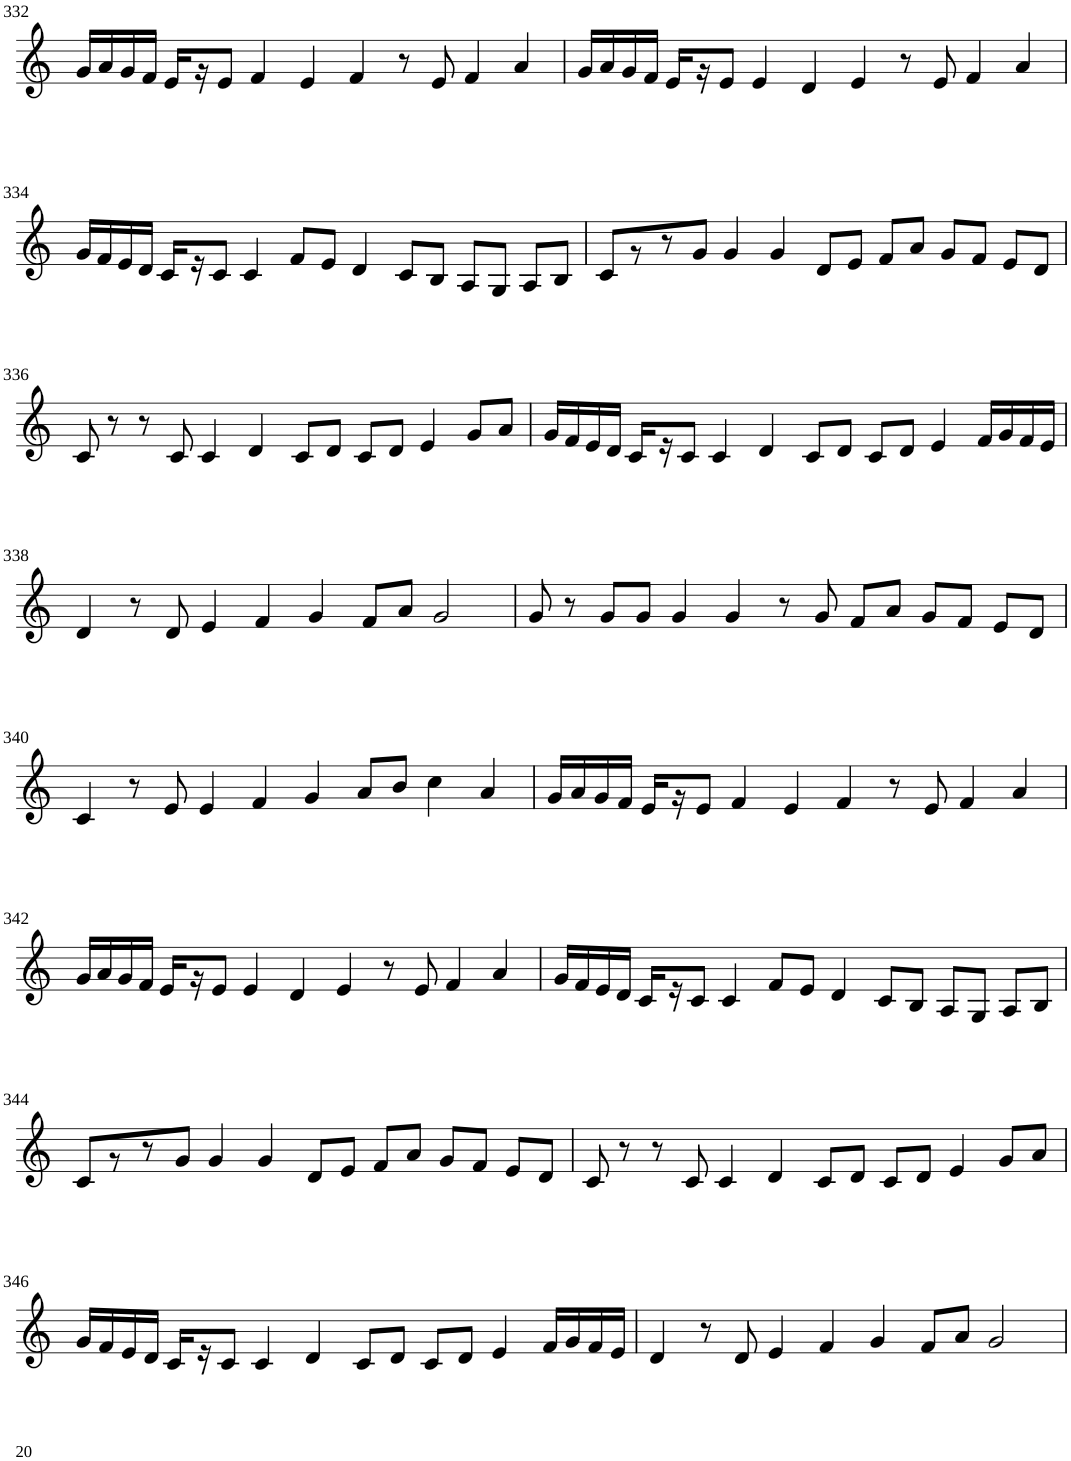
**kern
*part1
*staff1
*I"Violin
!!LO:PB:g=z
*clefG2
*k[]
*M8/4
=332
16g/LL
16a/
16g/
16f/JJ
16e/LL
16r
8e/J
4f/
4e/
4f/
8r
8e/
4f/
4a/
=333
16g/LL
16a/
16g/
16f/JJ
16e/LL
16r
8e/J
4e/
4d/
4e/
8r
8e/
4f/
4a/
!!LO:LB:g=z
=334
16g/LL
16f/
16e/
16d/JJ
16c/LL
16r
8c/J
4c/
8f/L
8e/J
4d/
8c/L
8B/J
8A/L
8G/J
8A/L
8B/J
=335
8c/L
8r
8r
8g/J
4g/
4g/
8d/L
8e/J
8f/L
8a/J
8g/L
8f/J
8e/L
8d/J
!!LO:LB:g=z
=336
8c/
8r
8r
8c/
4c/
4d/
8c/L
8d/J
8c/L
8d/J
4e/
8g/L
8a/J
=337
16g/LL
16f/
16e/
16d/JJ
16c/LL
16r
8c/J
4c/
4d/
8c/L
8d/J
8c/L
8d/J
4e/
16f/LL
16g/
16f/
16e/JJ
!!LO:LB:g=z
=338
4d/
8r
8d/
4e/
4f/
4g/
8f/L
8a/J
2g/
=339
8g/
8r
8g/L
8g/J
4g/
4g/
8r
8g/
8f/L
8a/J
8g/L
8f/J
8e/L
8d/J
!!LO:LB:g=z
=340
4c/
8r
8e/
4e/
4f/
4g/
8a/L
8b/J
4cc\
4a/
=341
16g/LL
16a/
16g/
16f/JJ
16e/LL
16r
8e/J
4f/
4e/
4f/
8r
8e/
4f/
4a/
!!LO:LB:g=z
=342
16g/LL
16a/
16g/
16f/JJ
16e/LL
16r
8e/J
4e/
4d/
4e/
8r
8e/
4f/
4a/
=343
16g/LL
16f/
16e/
16d/JJ
16c/LL
16r
8c/J
4c/
8f/L
8e/J
4d/
8c/L
8B/J
8A/L
8G/J
8A/L
8B/J
!!LO:LB:g=z
=344
8c/L
8r
8r
8g/J
4g/
4g/
8d/L
8e/J
8f/L
8a/J
8g/L
8f/J
8e/L
8d/J
=345
8c/
8r
8r
8c/
4c/
4d/
8c/L
8d/J
8c/L
8d/J
4e/
8g/L
8a/J
!!LO:LB:g=z
=346
16g/LL
16f/
16e/
16d/JJ
16c/LL
16r
8c/J
4c/
4d/
8c/L
8d/J
8c/L
8d/J
4e/
16f/LL
16g/
16f/
16e/JJ
=347
4d/
8r
8d/
4e/
4f/
4g/
8f/L
8a/J
2g/
=
*-
